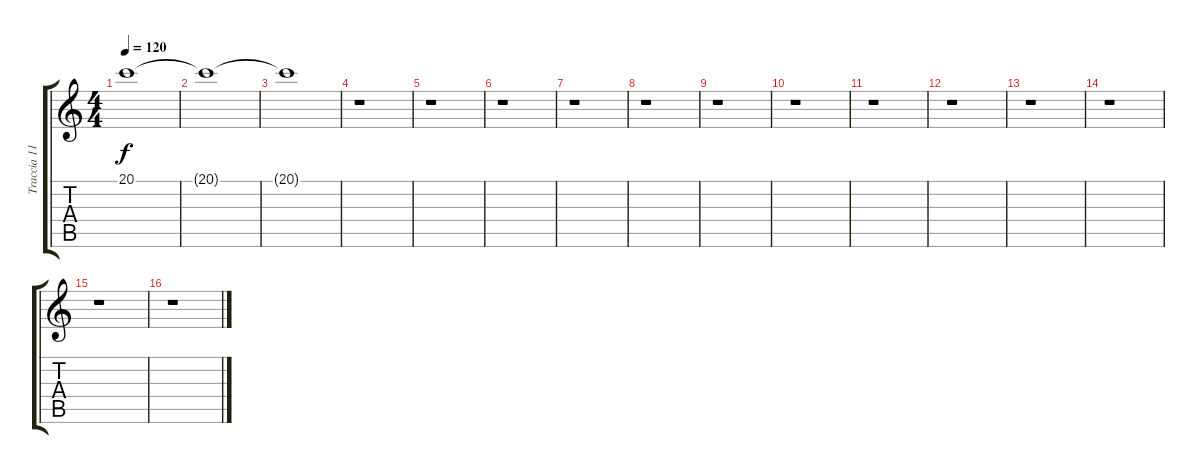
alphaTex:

\track ("Traccia 11" "Traccia 11") {instrument helicopter}
\staff {score tabs}
\tuning (E4 B3 G3 D3 A2 E2) {hide}
\ts (4 4)
\tempo 120
\clef g2
\ks c
20.1{t}.1{dy f} |
20.1{t}.1 |
20.1{t}.1 |
r.1 |
r.1 |
r.1 |
r.1 |
r.1 |
r.1 |
r.1 |
r.1 |
r.1 |
r.1 |
r.1 |
r.1 |
r.1
